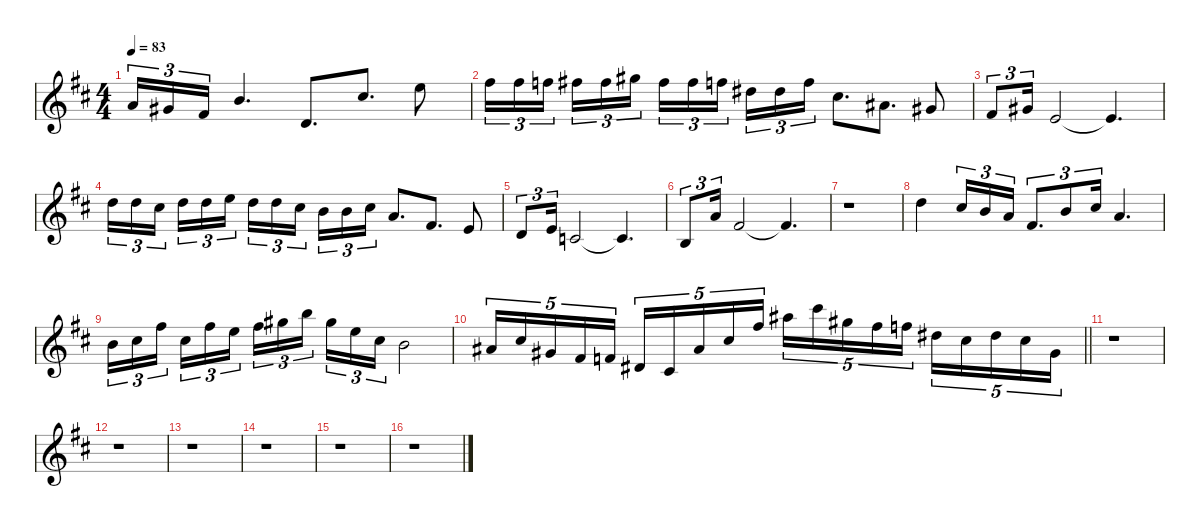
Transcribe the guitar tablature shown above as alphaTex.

\defaultSystemsLayout 4
\hideDynamics
\bracketExtendMode nobrackets
\singleTrackTrackNamePolicy hidden
\multiTrackTrackNamePolicy hidden
\firstSystemTrackNameMode fullname
\firstSystemTrackNameOrientation horizontal
\otherSystemsTrackNameOrientation horizontal
\track ("Voix 3" "led.synth.") {defaultSystemsLayout 4 instrument lead3calliope}
\staff {score}
\tuning (E4 B3 G3 D3 A2 E2)
\ts (4 4)
\tempo 83
\clef g2
\ks bminor
14.3{acc forcenatural}.16{tu (3 2) dy f beam Up} 13.3{acc #}.16{tu (3 2) beam Up} 11.3{acc #}.16{tu (3 2) beam Up} 12.2{acc forcenatural}.4{d beam Up} 12.4{acc forcenatural}.8{d beam Up} 14.2{acc #}.8{d beam Up} 12.1{acc forcenatural}.8{beam Down} |
14.1{acc #}.16{tu (3 2) beam Down} 14.1{acc #}.16{tu (3 2) beam Down} 13.1{acc forcenatural}.16{tu (3 2) beam Down} 14.1{acc #}.16{tu (3 2) beam Down} 14.1{acc #}.16{tu (3 2) beam Down} 16.1{acc #}.16{tu (3 2) beam Down} 14.1{acc #}.16{tu (3 2) beam Down} 14.1{acc #}.16{tu (3 2) beam Down} 13.1{acc forcenatural}.16{tu (3 2) beam Down} 16.2{acc #}.16{tu (3 2) beam Down} 16.2{acc #}.16{tu (3 2) beam Down} 13.1{acc forcenatural}.16{tu (3 2) beam Down} 14.2{acc #}.8{d beam Down} 15.3{acc #}.8{d beam Down} 13.3{acc #}.8{beam Up} |
11.3{acc #}.8{tu (3 2) beam Up} 13.3{acc #}.16{tu (3 2) beam Up} 14.4{acc forcenatural}.2{beam Up} 14.4{t acc forcenatural}.4{d beam Up} |
10.1{acc forcenatural}.16{tu (3 2) beam Down} 10.1{acc forcenatural}.16{tu (3 2) beam Down} 9.1{acc #}.16{tu (3 2) beam Down} 10.1{acc forcenatural}.16{tu (3 2) beam Down} 10.1{acc forcenatural}.16{tu (3 2) beam Down} 12.1{acc forcenatural}.16{tu (3 2) beam Down} 10.1{acc forcenatural}.16{tu (3 2) beam Down} 10.1{acc forcenatural}.16{tu (3 2) beam Down} 9.1{acc #}.16{tu (3 2) beam Down} 12.2{acc forcenatural}.16{tu (3 2) beam Down} 12.2{acc forcenatural}.16{tu (3 2) beam Down} 9.1{acc #}.16{tu (3 2) beam Down} 10.2{acc forcenatural}.8{d beam Up} 11.3{acc #}.8{d beam Up} 9.3{acc forcenatural}.8{beam Up} |
7.3{acc forcenatural}.8{tu (3 2) beam Up} 9.3{acc forcenatural}.16{tu (3 2) beam Up} 10.4{acc forcenatural}.2{beam Up} 10.4{t acc forcenatural}.4{d beam Up} |
9.4{acc forcenatural}.8{tu (3 2) beam Up} 10.2{acc forcenatural}.16{tu (3 2) beam Up} 11.3{acc #}.2{beam Up} 11.3{t acc #}.4{d beam Up} |
r.1{beam Down} |
10.1{acc forcenatural}.4{beam Down} 14.2{acc #}.16{tu (3 2) beam Up} 12.2{acc forcenatural}.16{tu (3 2) beam Up} 10.2{acc forcenatural}.16{tu (3 2) beam Up} 11.3{acc #}.8{d tu (3 2) beam Up} 12.2{acc forcenatural}.8{tu (3 2) beam Down} 14.2{acc #}.16{tu (3 2) beam Down} 10.2{acc forcenatural}.4{d beam Up} |
16.3{acc forcenatural}.16{tu (3 2) beam Down} 18.3{acc #}.16{tu (3 2) beam Down} 19.2{acc #}.16{tu (3 2) beam Down} 18.3{acc #}.16{tu (3 2) beam Down} 19.2{acc #}.16{tu (3 2) beam Down} 17.2{acc forcenatural}.16{tu (3 2) beam Down} 19.2{acc #}.16{tu (3 2) beam Down} 16.1{acc #}.16{tu (3 2) beam Down} 19.1{acc forcenatural}.16{tu (3 2) beam Down} 16.1{acc #}.16{tu (3 2) beam Down} 17.2{acc forcenatural}.16{tu (3 2) beam Down} 18.3{acc #}.16{tu (3 2) beam Down} 16.3{acc forcenatural}.2{beam Down} |
\barLineRight lightlight
15.3{acc #}.16{tu (5 4) beam Up} 14.2{acc #}.16{tu (5 4) beam Up} 13.3{acc #}.16{tu (5 4) beam Up} 16.4{acc #}.16{tu (5 4) beam Up} 15.4{acc forcenatural}.16{tu (5 4) beam Up} 13.4{acc #}.16{tu (5 4) beam Up} 16.5{acc #}.16{tu (5 4) beam Up} 15.3{acc #}.16{tu (5 4) beam Up} 14.2{acc #}.16{tu (5 4) beam Up} 19.2{acc #}.16{tu (5 4) beam Up} 18.1{acc #}.16{tu (5 4) beam Down} 21.1{acc #}.16{tu (5 4) beam Down} 21.2{acc #}.16{tu (5 4) beam Down} 19.2{acc #}.16{tu (5 4) beam Down} 18.2{acc forcenatural}.16{tu (5 4) beam Down} 20.3{acc #}.16{tu (5 4) beam Down} 18.3{acc #}.16{tu (5 4) beam Down} 20.3{acc #}.16{tu (5 4) beam Down} 18.3{acc #}.16{tu (5 4) beam Down} 18.4{acc #}.16{tu (5 4) beam Down} |
r.1{beam Down} |
r.1{beam Down} |
r.1{beam Down} |
r.1{beam Down} |
r.1{beam Down} |
r.1{beam Down}
